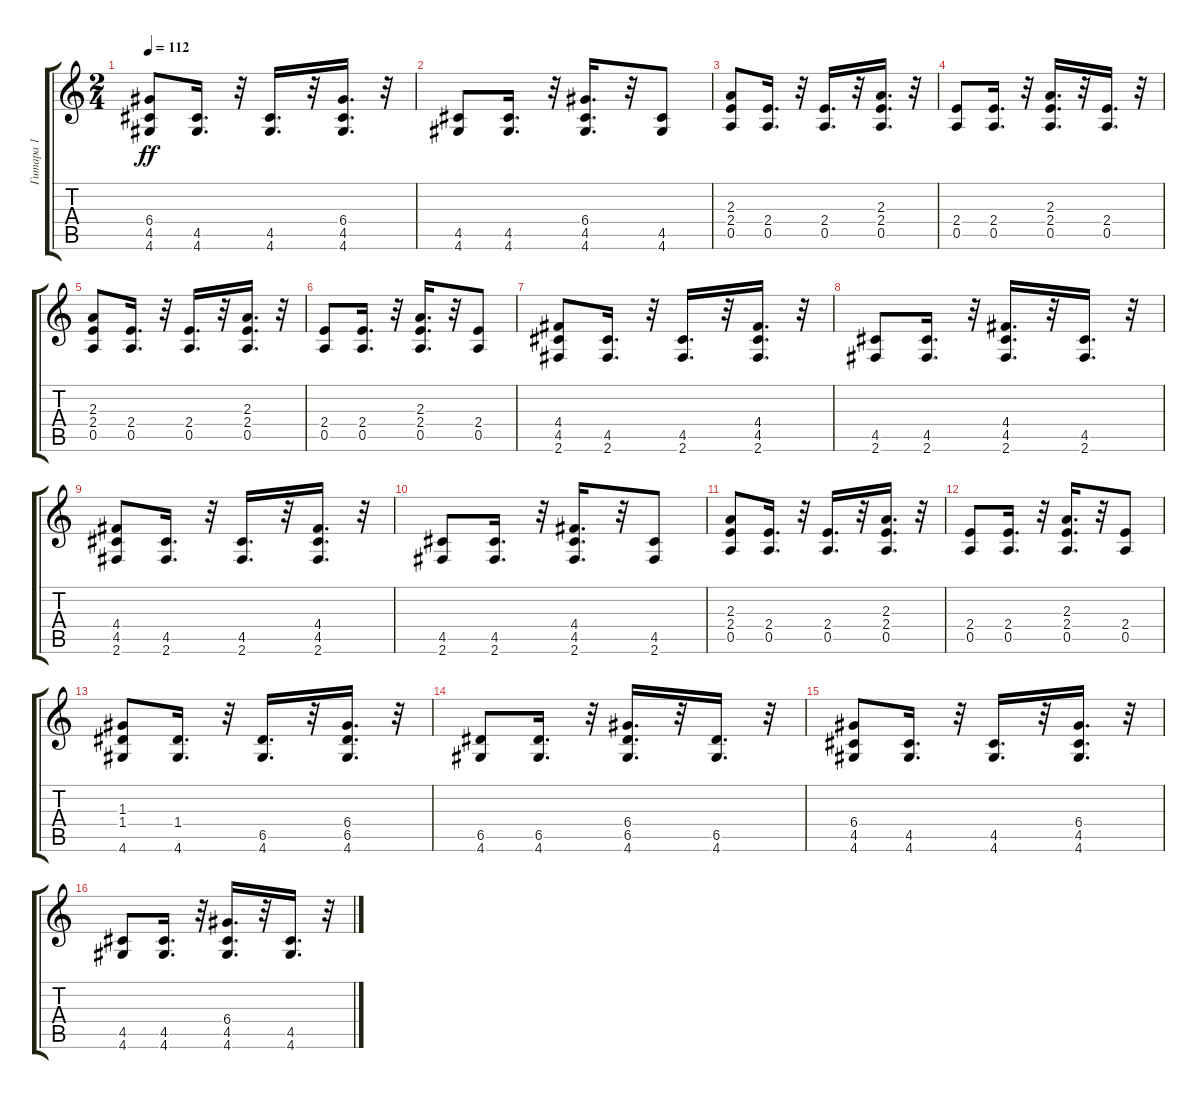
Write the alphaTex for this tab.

\track ("Гитара 1" "Гитара 1") {instrument distortionguitar}
\staff {score tabs}
\tuning (E4 B3 G3 D3 A2 E2) {hide}
\ts (2 4)
\tempo 112
\clef g2
\ks c
(6.4 4.5 4.6).8{dy ff} (4.5 4.6).16{d} r.32 (4.5 4.6).16{d} r.32 (6.4 4.5 4.6).16{d} r.32 |
(4.5 4.6).8 (4.5 4.6).16{d} r.32 (6.4 4.5 4.6).16{d} r.32 (4.5 4.6).8 |
(2.3 2.4 0.5).8 (2.4 0.5).16{d} r.32 (2.4 0.5).16{d} r.32 (2.3 2.4 0.5).16{d} r.32 |
(2.4 0.5).8 (2.4 0.5).16{d} r.32 (2.3 2.4 0.5).16{d} r.32 (2.4 0.5).16{d} r.32 |
(2.3 2.4 0.5).8 (2.4 0.5).16{d} r.32 (2.4 0.5).16{d} r.32 (2.3 2.4 0.5).16{d} r.32 |
(2.4 0.5).8 (2.4 0.5).16{d} r.32 (2.3 2.4 0.5).16{d} r.32 (2.4 0.5).8 |
(4.4 4.5 2.6).8 (4.5 2.6).16{d} r.32 (4.5 2.6).16{d} r.32 (4.4 4.5 2.6).16{d} r.32 |
(4.5 2.6).8 (4.5 2.6).16{d} r.32 (4.4 4.5 2.6).16{d} r.32 (4.5 2.6).16{d} r.32 |
(4.4 4.5 2.6).8 (4.5 2.6).16{d} r.32 (4.5 2.6).16{d} r.32 (4.4 4.5 2.6).16{d} r.32 |
(4.5 2.6).8 (4.5 2.6).16{d} r.32 (4.4 4.5 2.6).16{d} r.32 (4.5 2.6).8 |
(2.3 2.4 0.5).8 (2.4 0.5).16{d} r.32 (2.4 0.5).16{d} r.32 (2.3 2.4 0.5).16{d} r.32 |
(2.4 0.5).8 (2.4 0.5).16{d} r.32 (2.3 2.4 0.5).16{d} r.32 (2.4 0.5).8 |
(1.3 1.4 4.6).8 (1.4 4.6).16{d} r.32 (6.5 4.6).16{d} r.32 (6.4 6.5 4.6).16{d} r.32 |
(6.5 4.6).8 (6.5 4.6).16{d} r.32 (6.4 6.5 4.6).16{d} r.32 (6.5 4.6).16{d} r.32 |
(6.4 4.5 4.6).8 (4.5 4.6).16{d} r.32 (4.5 4.6).16{d} r.32 (6.4 4.5 4.6).16{d} r.32 |
(4.5 4.6).8 (4.5 4.6).16{d} r.32 (6.4 4.5 4.6).16{d} r.32 (4.5 4.6).16{d} r.32
